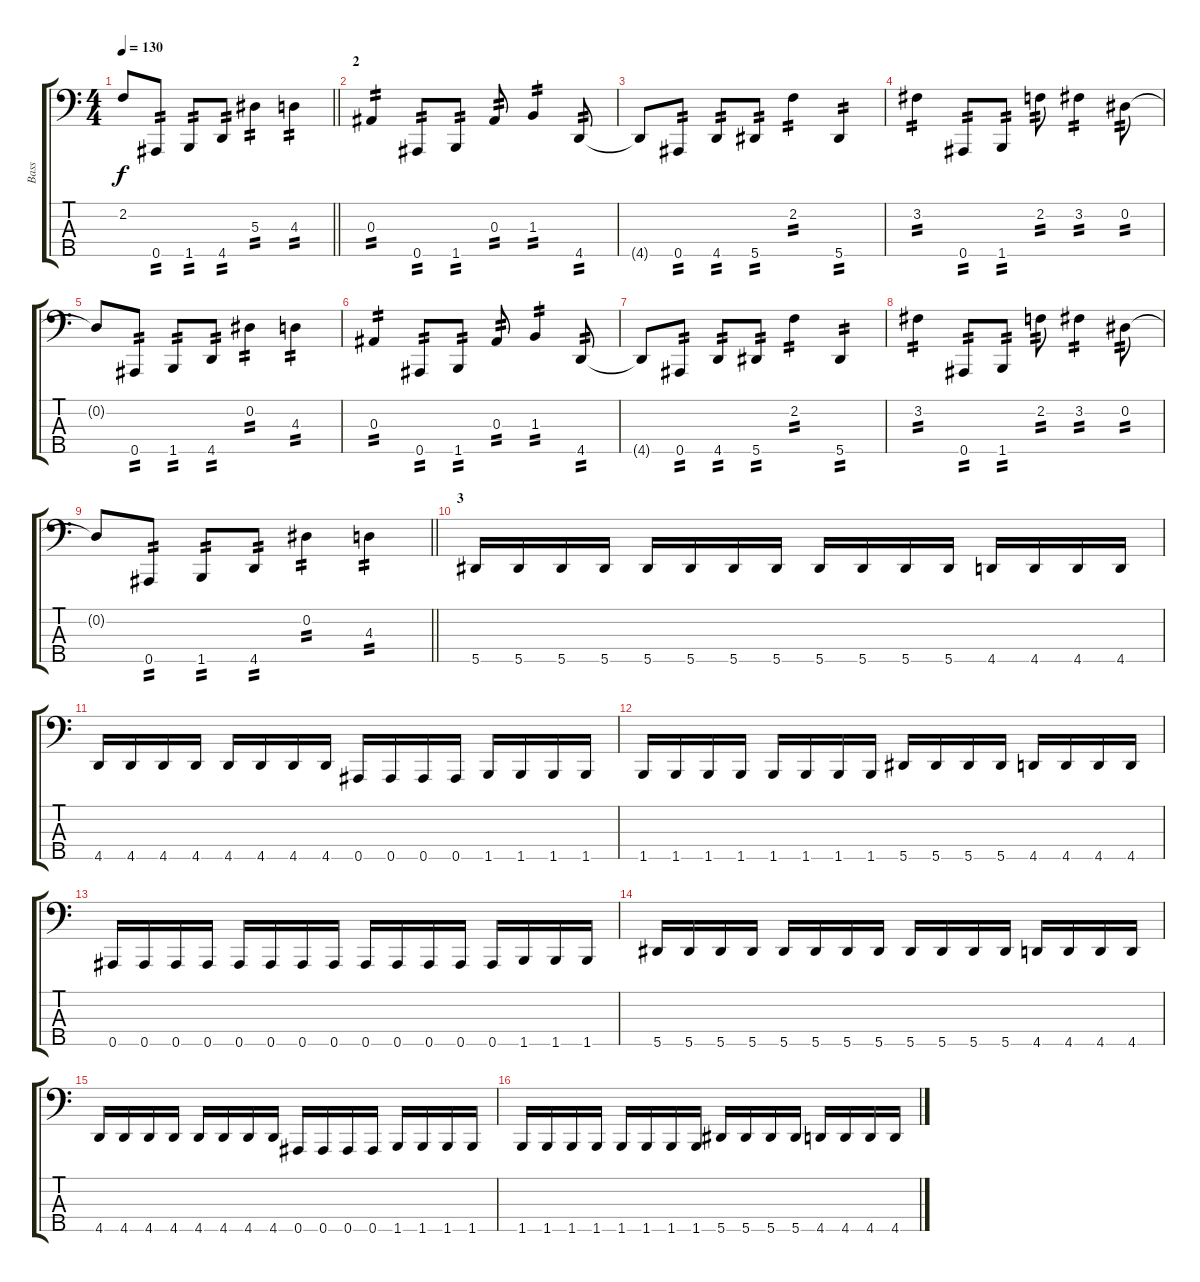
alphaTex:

\track ("Bass" "Bass") {instrument electricbasspick}
\staff {score tabs}
\tuning (G2 Eb2 Bb1 F1 Bb0) {hide}
\ts (4 4)
\tempo 130
\clef f4
\barLineRight lightlight
\ks c
2.2{t}.8{dy f} 0.5.8{tp 2} 1.5.8{tp 2} 4.5.8{tp 2} 5.3.4{tp 2} 4.3.4{tp 2} |
\section ("" "2")
0.3.4{tp 2} 0.5.8{tp 2} 1.5.8{tp 2} 0.3.8{tp 2} 1.3.4{tp 2} 4.5.8{tp 2} |
4.5{t}.8 0.5.8{tp 2} 4.5.8{tp 2} 5.5.8{tp 2} 2.2.4{tp 2} 5.5.4{tp 2} |
3.2.4{tp 2} 0.5.8{tp 2} 1.5.8{tp 2} 2.2.8{tp 2} 3.2.4{tp 2} 0.2.8{tp 2} |
0.2{t}.8 0.5.8{tp 2} 1.5.8{tp 2} 4.5.8{tp 2} 0.2.4{tp 2} 4.3.4{tp 2} |
0.3.4{tp 2} 0.5.8{tp 2} 1.5.8{tp 2} 0.3.8{tp 2} 1.3.4{tp 2} 4.5.8{tp 2} |
4.5{t}.8 0.5.8{tp 2} 4.5.8{tp 2} 5.5.8{tp 2} 2.2.4{tp 2} 5.5.4{tp 2} |
3.2.4{tp 2} 0.5.8{tp 2} 1.5.8{tp 2} 2.2.8{tp 2} 3.2.4{tp 2} 0.2.8{tp 2} |
\barLineRight lightlight
0.2{t}.8 0.5.8{tp 2} 1.5.8{tp 2} 4.5.8{tp 2} 0.2.4{tp 2} 4.3.4{tp 2} |
\section ("" "3")
5.5.16 5.5.16 5.5.16 5.5.16 5.5.16 5.5.16 5.5.16 5.5.16 5.5.16 5.5.16 5.5.16 5.5.16 4.5.16 4.5.16 4.5.16 4.5.16 |
4.5.16 4.5.16 4.5.16 4.5.16 4.5.16 4.5.16 4.5.16 4.5.16 0.5.16 0.5.16 0.5.16 0.5.16 1.5.16 1.5.16 1.5.16 1.5.16 |
1.5.16 1.5.16 1.5.16 1.5.16 1.5.16 1.5.16 1.5.16 1.5.16 5.5.16 5.5.16 5.5.16 5.5.16 4.5.16 4.5.16 4.5.16 4.5.16 |
0.5.16 0.5.16 0.5.16 0.5.16 0.5.16 0.5.16 0.5.16 0.5.16 0.5.16 0.5.16 0.5.16 0.5.16 0.5.16 1.5.16 1.5.16 1.5.16 |
5.5.16 5.5.16 5.5.16 5.5.16 5.5.16 5.5.16 5.5.16 5.5.16 5.5.16 5.5.16 5.5.16 5.5.16 4.5.16 4.5.16 4.5.16 4.5.16 |
4.5.16 4.5.16 4.5.16 4.5.16 4.5.16 4.5.16 4.5.16 4.5.16 0.5.16 0.5.16 0.5.16 0.5.16 1.5.16 1.5.16 1.5.16 1.5.16 |
1.5.16 1.5.16 1.5.16 1.5.16 1.5.16 1.5.16 1.5.16 1.5.16 5.5.16 5.5.16 5.5.16 5.5.16 4.5.16 4.5.16 4.5.16 4.5.16
